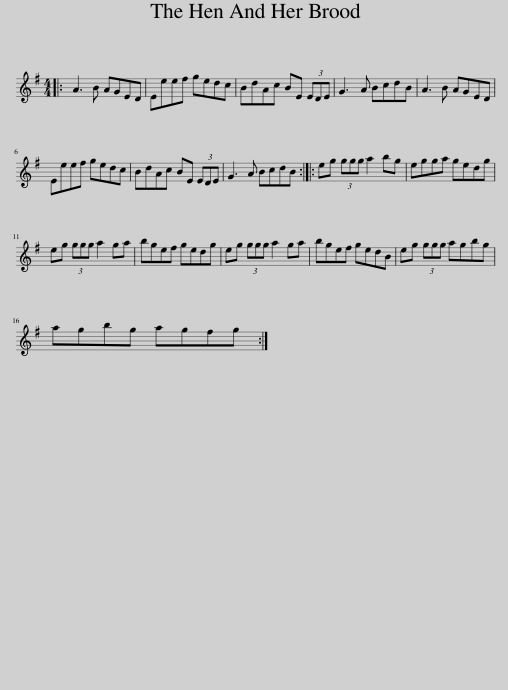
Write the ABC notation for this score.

X:1
L:1/8
M:4/4
I:linebreak $
K:G
V:1 treble
V:1
|: A3 B AGED | Eeef gedc | BdAc BE (3EDE | G3 A BcdB | A3 B AGED |$ %5
 Eeef gedc | BdAc BE (3EDE | G3 A BcdB :: eg (3ggg a2 bg | egga gedg |$ %10
 eg (3ggg a2 ga | bgef gedg | eg (3ggg a2 ga | bgef gedB | eg (3ggg agbg |$ %15
 agbg agfg :| %16
